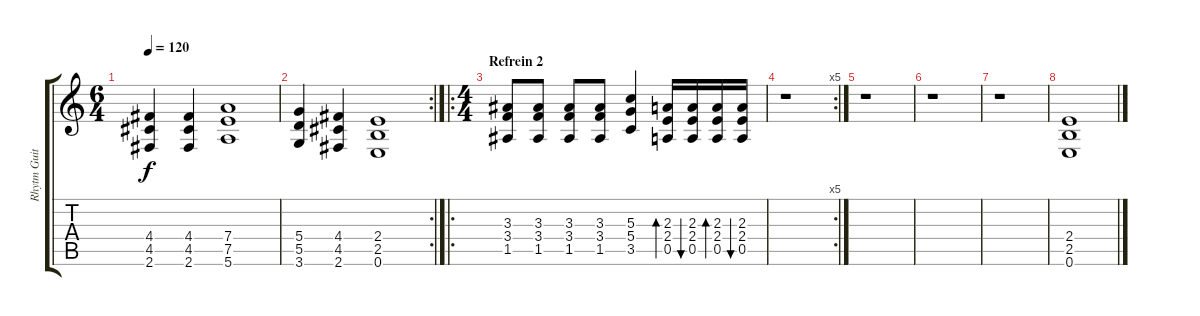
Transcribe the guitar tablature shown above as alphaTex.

\track ("Rhytm Guitar" "Rhytm Guit") {instrument distortionguitar}
\staff {score tabs}
\tuning (E4 B3 G3 D3 A2 E2) {hide}
\ts (6 4)
\tempo 120
\clef g2
\ks c
(4.4 4.5 2.6).4{dy f} (4.4 4.5 2.6).4 (7.4 7.5 5.6).1 |
\rc 2
(5.4 5.5 3.6).4 (4.4 4.5 2.6).4 (2.4 2.5 0.6).1 |
\ro
\ts (4 4)
\section ("" "Refrein 2")
(3.3 3.4 1.5).8 (3.3 3.4 1.5).8 (3.3 3.4 1.5).8 (3.3 3.4 1.5).8 (5.3 5.4 3.5).4 (2.3 2.4 0.5).16{bd 60} (2.3 2.4 0.5).16{bu 60} (2.3 2.4 0.5).16{bd 60} (2.3 2.4 0.5).16{bu 60} |
\rc 5
r.1 |
r.1 |
r.1 |
r.1 |
(2.4 2.5 0.6).1
